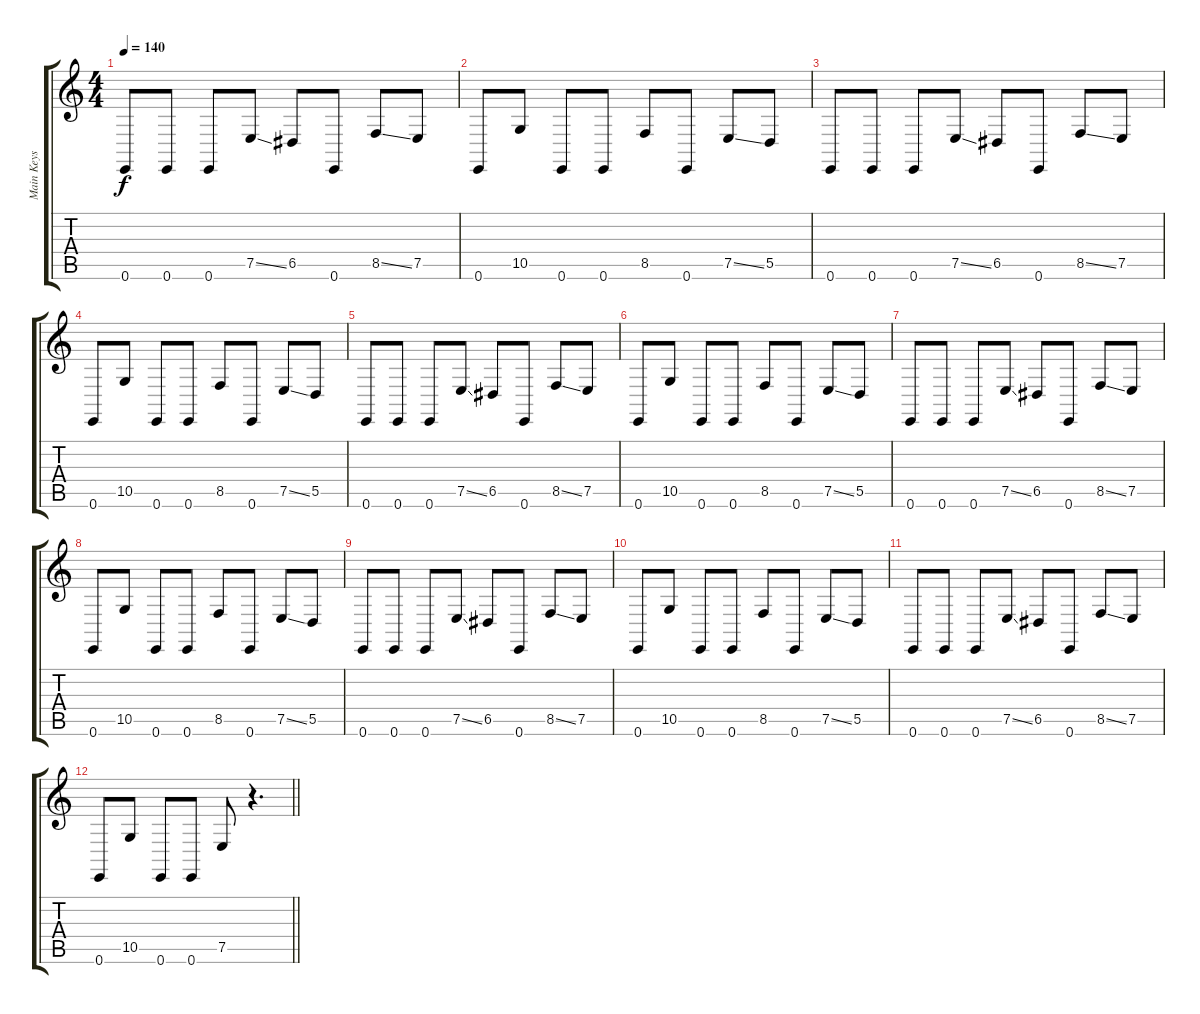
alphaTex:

\track ("Main Keys" "Main Keys") {instrument lead1square}
\staff {score tabs}
\tuning (E4 B3 G3 D3 A2 E2) {hide}
\ts (4 4)
\tempo 140
\clef g2
\ks c
0.6.8{dy f} 0.6.8 0.6.8 7.5{ss}.8 6.5.8 0.6.8 8.5{ss}.8 7.5.8 |
0.6.8 10.5.8 0.6.8 0.6.8 8.5.8 0.6.8 7.5{ss}.8 5.5.8 |
0.6.8 0.6.8 0.6.8 7.5{ss}.8 6.5.8 0.6.8 8.5{ss}.8 7.5.8 |
0.6.8 10.5.8 0.6.8 0.6.8 8.5.8 0.6.8 7.5{ss}.8 5.5.8 |
0.6.8 0.6.8 0.6.8 7.5{ss}.8 6.5.8 0.6.8 8.5{ss}.8 7.5.8 |
0.6.8 10.5.8 0.6.8 0.6.8 8.5.8 0.6.8 7.5{ss}.8 5.5.8 |
0.6.8 0.6.8 0.6.8 7.5{ss}.8 6.5.8 0.6.8 8.5{ss}.8 7.5.8 |
0.6.8 10.5.8 0.6.8 0.6.8 8.5.8 0.6.8 7.5{ss}.8 5.5.8 |
0.6.8 0.6.8 0.6.8 7.5{ss}.8 6.5.8 0.6.8 8.5{ss}.8 7.5.8 |
0.6.8 10.5.8 0.6.8 0.6.8 8.5.8 0.6.8 7.5{ss}.8 5.5.8 |
0.6.8 0.6.8 0.6.8 7.5{ss}.8 6.5.8 0.6.8 8.5{ss}.8 7.5.8 |
\barLineRight lightlight
0.6.8 10.5.8 0.6.8 0.6.8 7.5.8 r.4{d}
